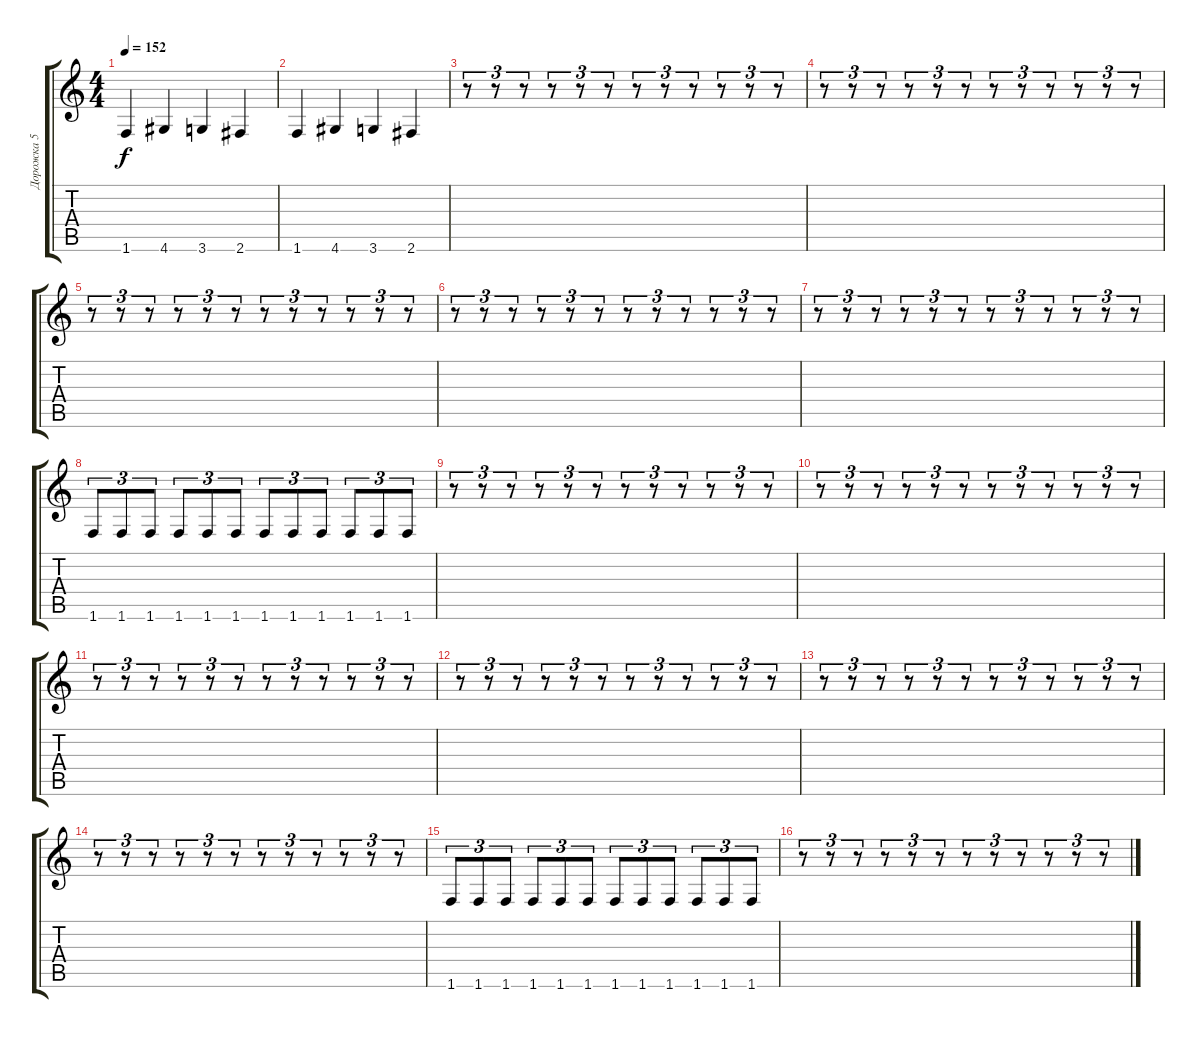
\track ("Дорожка 5" "Дорожка 5") {instrument distortionguitar}
\staff {score tabs}
\tuning (E4 B3 G3 D3 A2 E2) {hide}
\ts (4 4)
\tempo 152
\clef g2
\ks c
1.6.4{dy f} 4.6.4 3.6.4 2.6.4 |
1.6.4 4.6.4 3.6.4 2.6.4 |
r.8{tu (3 2)} r.8{tu (3 2)} r.8{tu (3 2)} r.8{tu (3 2)} r.8{tu (3 2)} r.8{tu (3 2)} r.8{tu (3 2)} r.8{tu (3 2)} r.8{tu (3 2)} r.8{tu (3 2)} r.8{tu (3 2)} r.8{tu (3 2)} |
r.8{tu (3 2)} r.8{tu (3 2)} r.8{tu (3 2)} r.8{tu (3 2)} r.8{tu (3 2)} r.8{tu (3 2)} r.8{tu (3 2)} r.8{tu (3 2)} r.8{tu (3 2)} r.8{tu (3 2)} r.8{tu (3 2)} r.8{tu (3 2)} |
r.8{tu (3 2)} r.8{tu (3 2)} r.8{tu (3 2)} r.8{tu (3 2)} r.8{tu (3 2)} r.8{tu (3 2)} r.8{tu (3 2)} r.8{tu (3 2)} r.8{tu (3 2)} r.8{tu (3 2)} r.8{tu (3 2)} r.8{tu (3 2)} |
r.8{tu (3 2)} r.8{tu (3 2)} r.8{tu (3 2)} r.8{tu (3 2)} r.8{tu (3 2)} r.8{tu (3 2)} r.8{tu (3 2)} r.8{tu (3 2)} r.8{tu (3 2)} r.8{tu (3 2)} r.8{tu (3 2)} r.8{tu (3 2)} |
r.8{tu (3 2)} r.8{tu (3 2)} r.8{tu (3 2)} r.8{tu (3 2)} r.8{tu (3 2)} r.8{tu (3 2)} r.8{tu (3 2)} r.8{tu (3 2)} r.8{tu (3 2)} r.8{tu (3 2)} r.8{tu (3 2)} r.8{tu (3 2)} |
1.6.8{tu (3 2)} 1.6.8{tu (3 2)} 1.6.8{tu (3 2)} 1.6.8{tu (3 2)} 1.6.8{tu (3 2)} 1.6.8{tu (3 2)} 1.6.8{tu (3 2)} 1.6.8{tu (3 2)} 1.6.8{tu (3 2)} 1.6.8{tu (3 2)} 1.6.8{tu (3 2)} 1.6.8{tu (3 2)} |
r.8{tu (3 2)} r.8{tu (3 2)} r.8{tu (3 2)} r.8{tu (3 2)} r.8{tu (3 2)} r.8{tu (3 2)} r.8{tu (3 2)} r.8{tu (3 2)} r.8{tu (3 2)} r.8{tu (3 2)} r.8{tu (3 2)} r.8{tu (3 2)} |
r.8{tu (3 2)} r.8{tu (3 2)} r.8{tu (3 2)} r.8{tu (3 2)} r.8{tu (3 2)} r.8{tu (3 2)} r.8{tu (3 2)} r.8{tu (3 2)} r.8{tu (3 2)} r.8{tu (3 2)} r.8{tu (3 2)} r.8{tu (3 2)} |
r.8{tu (3 2)} r.8{tu (3 2)} r.8{tu (3 2)} r.8{tu (3 2)} r.8{tu (3 2)} r.8{tu (3 2)} r.8{tu (3 2)} r.8{tu (3 2)} r.8{tu (3 2)} r.8{tu (3 2)} r.8{tu (3 2)} r.8{tu (3 2)} |
r.8{tu (3 2)} r.8{tu (3 2)} r.8{tu (3 2)} r.8{tu (3 2)} r.8{tu (3 2)} r.8{tu (3 2)} r.8{tu (3 2)} r.8{tu (3 2)} r.8{tu (3 2)} r.8{tu (3 2)} r.8{tu (3 2)} r.8{tu (3 2)} |
r.8{tu (3 2)} r.8{tu (3 2)} r.8{tu (3 2)} r.8{tu (3 2)} r.8{tu (3 2)} r.8{tu (3 2)} r.8{tu (3 2)} r.8{tu (3 2)} r.8{tu (3 2)} r.8{tu (3 2)} r.8{tu (3 2)} r.8{tu (3 2)} |
r.8{tu (3 2)} r.8{tu (3 2)} r.8{tu (3 2)} r.8{tu (3 2)} r.8{tu (3 2)} r.8{tu (3 2)} r.8{tu (3 2)} r.8{tu (3 2)} r.8{tu (3 2)} r.8{tu (3 2)} r.8{tu (3 2)} r.8{tu (3 2)} |
1.6.8{tu (3 2)} 1.6.8{tu (3 2)} 1.6.8{tu (3 2)} 1.6.8{tu (3 2)} 1.6.8{tu (3 2)} 1.6.8{tu (3 2)} 1.6.8{tu (3 2)} 1.6.8{tu (3 2)} 1.6.8{tu (3 2)} 1.6.8{tu (3 2)} 1.6.8{tu (3 2)} 1.6.8{tu (3 2)} |
r.8{tu (3 2)} r.8{tu (3 2)} r.8{tu (3 2)} r.8{tu (3 2)} r.8{tu (3 2)} r.8{tu (3 2)} r.8{tu (3 2)} r.8{tu (3 2)} r.8{tu (3 2)} r.8{tu (3 2)} r.8{tu (3 2)} r.8{tu (3 2)}
